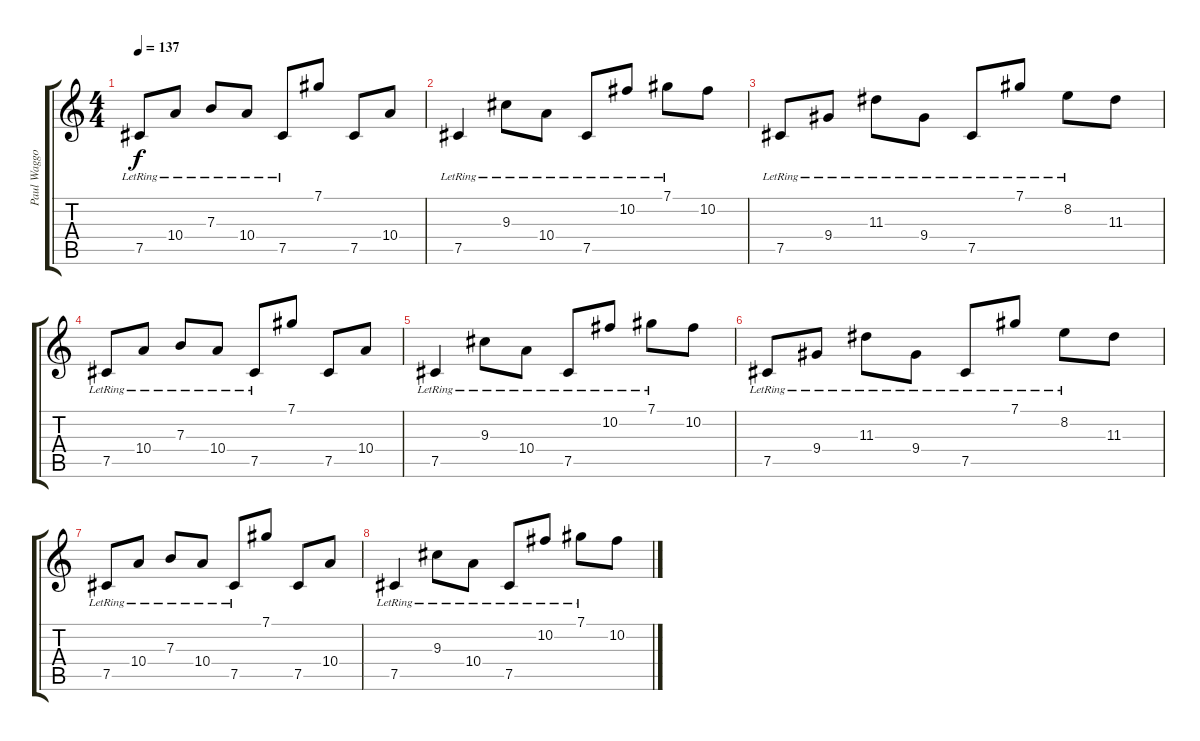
\track ("Paul Waggoner" "Paul Waggo") {instrument electricguitarjazz}
\staff {score tabs}
\tuning (Db4 Ab3 E3 B2 Gb2 Db2) {hide}
\ts (4 4)
\tempo 137
\clef g2
\ks c
7.5{lr}.8{dy f} 10.4{lr}.8 7.3{lr}.8 10.4{lr}.8 7.5{lr}.8 7.1.8 7.5.8 10.4.8 |
7.5{lr}.4 9.3{lr}.8 10.4{lr}.8 7.5{lr}.8 10.2{lr}.8 7.1{lr}.8 10.2.8 |
7.5{lr}.8 9.4{lr}.8 11.3{lr}.8 9.4{lr}.8 7.5{lr}.8 7.1{lr}.8 8.2{lr}.8 11.3.8 |
7.5{lr}.8 10.4{lr}.8 7.3{lr}.8 10.4{lr}.8 7.5{lr}.8 7.1.8 7.5.8 10.4.8 |
7.5{lr}.4 9.3{lr}.8 10.4{lr}.8 7.5{lr}.8 10.2{lr}.8 7.1{lr}.8 10.2.8 |
7.5{lr}.8 9.4{lr}.8 11.3{lr}.8 9.4{lr}.8 7.5{lr}.8 7.1{lr}.8 8.2{lr}.8 11.3.8 |
7.5{lr}.8 10.4{lr}.8 7.3{lr}.8 10.4{lr}.8 7.5{lr}.8 7.1.8 7.5.8 10.4.8 |
7.5{lr}.4 9.3{lr}.8 10.4{lr}.8 7.5{lr}.8 10.2{lr}.8 7.1{lr}.8 10.2.8
